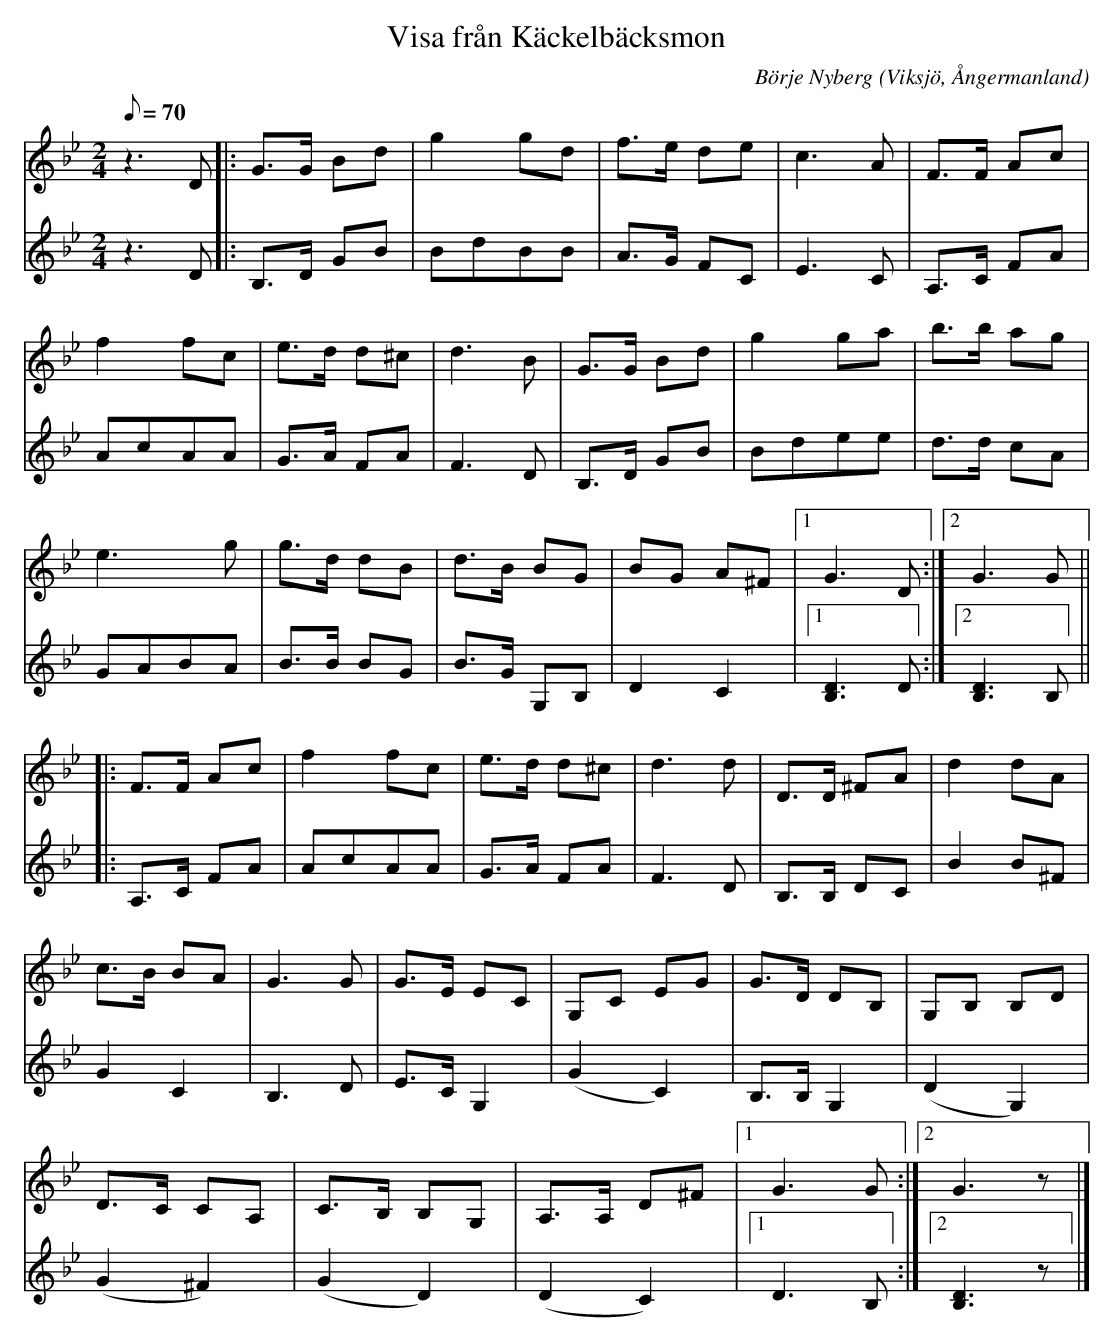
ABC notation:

X:1
T:Visa från Käckelbäcksmon
C:Börje Nyberg
O:Viksjö, Ångermanland
M:2/4
L:1/8
Q:70
K:Gm
V:1
z2> D2|: G>G Bd | g2 gd | f>e de | c2>A2 | F>F Ac |
f2 fc | e>d d^c | d2>B2 | G>G Bd |g2 ga | b>b ag |
e2> g2 | g>d dB |d>B BG |BG A^F |1 G2> D2 :|2 G2> G2 ||
|: F>F Ac | f2 fc | e>d d^c | d2>d2 | D>D ^FA | d2 dA |
c>B BA |G2> G2 | G>E EC | G,C EG | G>D DB, | G,B, B,D |
D>C CA, | C>B, B,G, | A,>A, D^F |1 G2> G2 :|2 G2> z2 |]
V:2
z2> D2 |: B,>D GB | BdBB | A>G FC | E2>C2 | A,>C FA |
AcAA | G>A FA| F2> D2 | B,>D GB | Bdee | d>d cA |
GABA | B>B BG | B>G G,B, | D2C2 |1 [D2B,2]> D2 :|2 [D2B,2]> B,2 ||
|: A,>C FA | AcAA | G>A FA | F2> D2 | B,>B, DC | B2 B^F |
G2 C2 | B,2> D2 | E>C G,2 | (G2 C2) | B,>B, G,2 | (D2 G,2) |
(G2 ^F2) | (G2 D2) | (D2 C2) |1 D2> B,2 :|2 [D2B,2]> z2 |]
